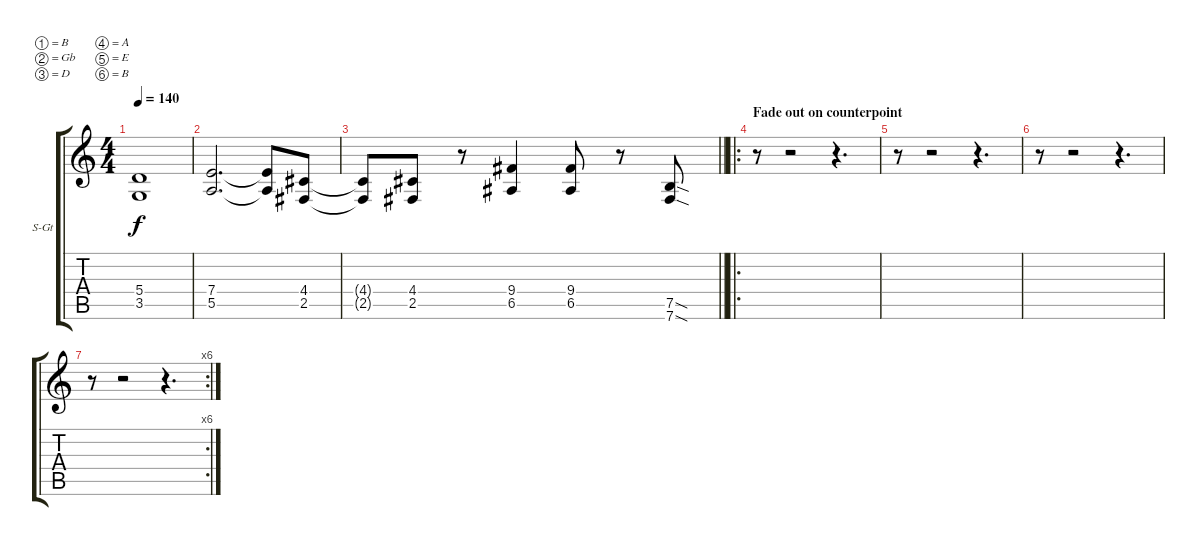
\bracketExtendMode groupsimilarinstruments
\firstSystemTrackNameOrientation horizontal
\otherSystemsTrackNameOrientation horizontal
\track ("Guitar 1" "S-Gt") {instrument acousticguitarsteel}
\staff {score tabs}
\tuning (B3 Gb3 D3 A2 E2 B1)
\ts (4 4)
\tempo 140
\clef g2
\ks c
(5.4 3.5).1{dy f} |
(7.4 5.5).2{d} (7.4{t} 5.5{t}).8 (4.4 2.5).8 |
\barLineRight lightlight
(4.4{t} 2.5{t}).8 (4.4 2.5).8 r.8 (9.4 6.5).4 (9.4 6.5).8 r.8 (7.5{sod} 7.6{sod}).8 |
\ro
\section ("" "Fade out on counterpoint")
r.8 r.2 r.4{d} |
r.8 r.2 r.4{d} |
r.8 r.2 r.4{d} |
\rc 6
r.8 r.2 r.4{d}
